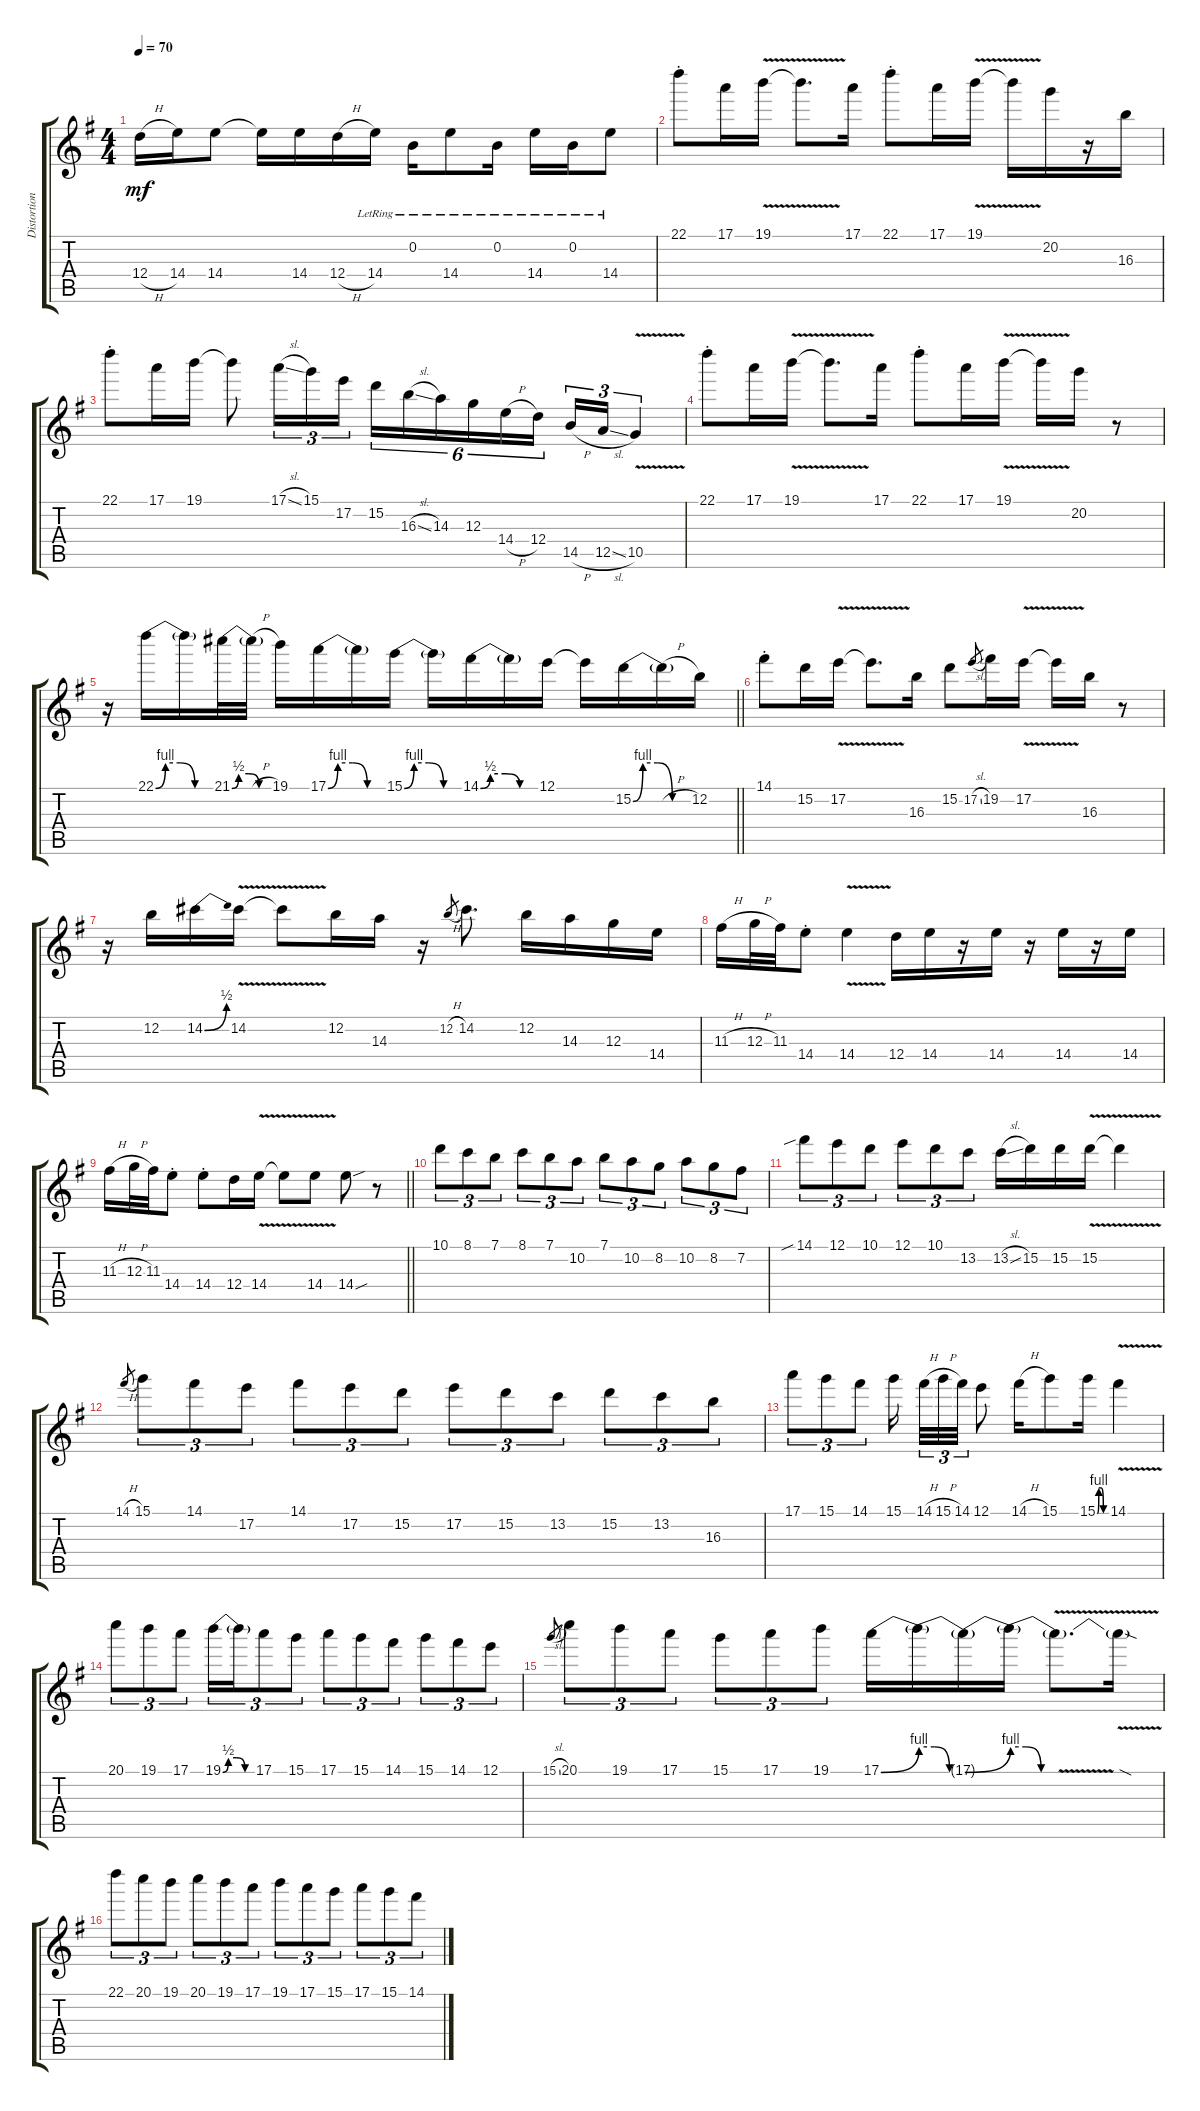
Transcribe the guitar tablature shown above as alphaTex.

\track ("Distortion 1" "Distortion") {instrument distortionguitar}
\staff {score tabs}
\tuning (E4 B3 G3 D3 A2 E2) {hide}
\ts (4 4)
\tempo 70
\clef g2
\ks g
12.4{h}.16{dy mf} 14.4.16 14.4.8 14.4{t}.16 14.4.16 12.4{h}.16 14.4{lr}.16 0.2{lr}.16 14.4{lr}.8 0.2{lr}.16 14.4{lr}.16 0.2{lr}.16 14.4{lr}.8 |
22.1{st}.8 17.1.16 19.1{v}.16 19.1{v t}.8{d} 17.1.16 22.1{st}.8 17.1.16 19.1{v}.16 19.1{v t}.16 20.2.16 r.16 16.3.16 |
22.1{st}.8 17.1.16 19.1.16 19.1{t}.8 17.1{sl}.16{tu (3 2)} 15.1.16{tu (3 2)} 17.2.16{tu (3 2)} 15.2.16{tu (6 4)} 16.3{sl}.16{tu (6 4)} 14.3.16{tu (6 4)} 12.3.16{tu (6 4)} 14.4{h}.16{tu (6 4)} 12.4.16{tu (6 4)} 14.5{h}.16{tu (3 2)} 12.5{sl}.16{tu (3 2)} 10.5{v}.4{tu (3 2)} |
22.1{st}.8 17.1.16 19.1{v}.16 19.1{v t}.8{d} 17.1.16 22.1{st}.8 17.1.16 19.1{v}.16 19.1{v t}.16 20.2.16 r.8 |
\barLineRight lightlight
r.16 22.1{be (custom 0 0 10 4 25 4 40 0 60 0)}.16 22.1{t}.16 21.1{be (custom 0 0 10 2 25 2 40 0 60 0)}.32 21.1{h t}.32 19.1.16 17.1{be (custom 0 0 10 4 25 4 40 0 60 0)}.16 17.1{t}.16 15.1{be (custom 0 0 10 4 25 4 40 0 60 0)}.16 15.1{t}.16 14.1{be (custom 0 0 10 2 25 2 40 0 60 0)}.16 14.1{t}.16 12.1.16 12.1{t}.16 15.2{be (custom 0 0 10 4 25 4 40 0 60 0)}.16 15.2{h t}.16 12.2.16 |
14.1{st}.8 15.2.16 17.2{v}.16 17.2{v t}.8{d} 16.3.16 15.2.8 17.2{sl}.8{gr} 19.2.16 17.2{v}.16 17.2{v t}.16 16.3.16 r.8 |
r.16 12.2.16 14.2{be (bend 0 0 60 2)}.16 14.2{v}.16 14.2{v t}.8 12.2.16 14.3.16 r.16 12.2{h}.8{gr} 14.2.8{d} 12.2.16 14.3.16 12.3.16 14.4.16 |
11.3{h}.16 12.3{h}.32 11.3.32 14.4{st}.8 14.4{v}.4 12.4.16 14.4.16 r.16 14.4.16 r.16 14.4.16 r.16 14.4.16 |
\barLineRight lightlight
11.3{h}.16 12.3{h}.32 11.3.32 14.4{st}.8 14.4{st}.8 12.4.16 14.4{v}.16 14.4{v t}.8 14.4{v}.8 14.4{sou}.8 r.8 |
10.1.8{tu (3 2)} 8.1.8{tu (3 2)} 7.1.8{tu (3 2)} 8.1.8{tu (3 2)} 7.1.8{tu (3 2)} 10.2.8{tu (3 2)} 7.1.8{tu (3 2)} 10.2.8{tu (3 2)} 8.2.8{tu (3 2)} 10.2.8{tu (3 2)} 8.2.8{tu (3 2)} 7.2.8{tu (3 2)} |
14.1{sib}.8{tu (3 2)} 12.1.8{tu (3 2)} 10.1.8{tu (3 2)} 12.1.8{tu (3 2)} 10.1.8{tu (3 2)} 13.2.8{tu (3 2)} 13.2{sl}.16 15.2.16 15.2.16 15.2{v}.16 15.2{v t}.4 |
14.1{h}.8{gr} 15.1.8{tu (3 2)} 14.1.8{tu (3 2)} 17.2.8{tu (3 2)} 14.1.8{tu (3 2)} 17.2.8{tu (3 2)} 15.2.8{tu (3 2)} 17.2.8{tu (3 2)} 15.2.8{tu (3 2)} 13.2.8{tu (3 2)} 15.2.8{tu (3 2)} 13.2.8{tu (3 2)} 16.3.8{tu (3 2)} |
17.1.8{tu (3 2)} 15.1.8{tu (3 2)} 14.1.8{tu (3 2)} 15.1.16 14.1{h}.32{tu (3 2)} 15.1{h}.32{tu (3 2)} 14.1.32{tu (3 2)} 12.1.8 14.1{h}.16 15.1.8 15.1{be (custom 0 0 10 4 25 4 40 0 60 0)}.16 14.1{v}.4 |
20.1.8{tu (3 2)} 19.1.8{tu (3 2)} 17.1.8{tu (3 2)} 19.1{be (custom 0 0 10 2 25 2 40 0 60 0)}.16{tu (3 2)} 19.1{t}.16{tu (3 2)} 17.1.8{tu (3 2)} 15.1.8{tu (3 2)} 17.1.8{tu (3 2)} 15.1.8{tu (3 2)} 14.1.8{tu (3 2)} 15.1.8{tu (3 2)} 14.1.8{tu (3 2)} 12.1.8{tu (3 2)} |
15.1{sl}.8{gr} 20.1.8{tu (3 2)} 19.1.8{tu (3 2)} 17.1.8{tu (3 2)} 15.1.8{tu (3 2)} 17.1.8{tu (3 2)} 19.1.8{tu (3 2)} 17.1{be (bend 0 0 60 4)}.16 17.1{be (custom 0 4 20 4 40 0 60 0) t}.16 17.1{be (bend 0 0 60 4) t}.16 17.1{be (custom 0 4 20 4 40 0 60 0) t}.16 17.1{v t}.8{d} 17.1{sod t}.16 |
22.1.8{tu (3 2)} 20.1.8{tu (3 2)} 19.1.8{tu (3 2)} 20.1.8{tu (3 2)} 19.1.8{tu (3 2)} 17.1.8{tu (3 2)} 19.1.8{tu (3 2)} 17.1.8{tu (3 2)} 15.1.8{tu (3 2)} 17.1.8{tu (3 2)} 15.1.8{tu (3 2)} 14.1.8{tu (3 2)}
